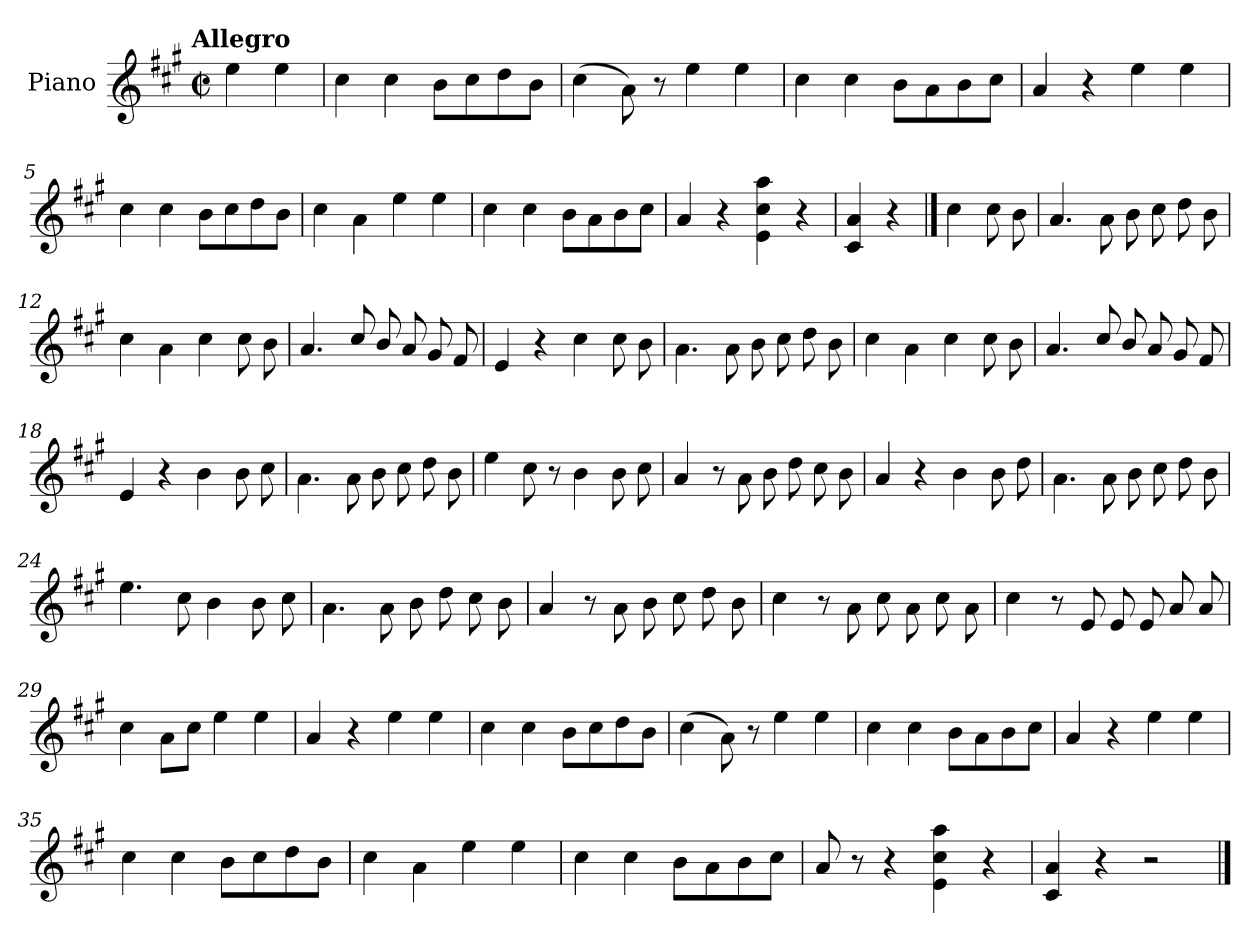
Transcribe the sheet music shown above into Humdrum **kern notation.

**kern
*part1
*staff1
*I"Piano
*I'Pno.
*clefG2
*k[f#c#g#]
!!LO:TX:omd:t=Allegro
*M2/2
*met(c|)
*MM144
=
4ee\
4ee\
=1
4cc#\
4cc#\
8b\L
8cc#\
8dd\
8b\J
=2
(>4cc#\
8a\)
8r
4ee\
4ee\
=3
4cc#\
4cc#\
8b\L
8a\
8b\
8cc#\J
!!LO:LB:g=z
=4
4a/
4r
4ee\
4ee\
=5
4cc#\
4cc#\
8b\L
8cc#\
8dd\
8b\J
=6
4cc#\
4a\
4ee\
4ee\
=7
4cc#\
4cc#\
8b\L
8a\
8b\
8cc#\J
!!LO:LB:g=z
=8
4a/
4r
4e\ 4cc#\ 4aa\
4r
=9
4c#/ 4a/
4r
==10
4cc#\
8cc#\
8b\
=11
4.a/
8a\
8b\
8cc#\
8dd\
8b\
!!LO:LB:g=z
=12
4cc#\
4a\
4cc#\
8cc#\
8b\
=13
4.a/
8cc#/
8b/
8a/
8g#/
8f#/
=14
4e/
4r
4cc#\
8cc#\
8b\
=15
4.a\
8a\
8b\
8cc#\
8dd\
8b\
!!LO:LB:g=z
=16
4cc#\
4a\
4cc#\
8cc#\
8b\
=17
4.a/
8cc#/
8b/
8a/
8g#/
8f#/
=18
4e/
4r
4b\
8b\
8cc#\
=19
4.a\
8a\
8b\
8cc#\
8dd\
8b\
!!LO:LB:g=z
=20
4ee\
8cc#\
8r
4b\
8b\
8cc#\
=21
4a/
8r
8a\
8b\
8dd\
8cc#\
8b\
=22
4a/
4r
4b\
8b\
8dd\
=23
4.a\
8a\
8b\
8cc#\
8dd\
8b\
!!LO:LB:g=z
=24
4.ee\
8cc#\
4b\
8b\
8cc#\
=25
4.a\
8a\
8b\
8dd\
8cc#\
8b\
=26
4a/
8r
8a\
8b\
8cc#\
8dd\
8b\
=27
4cc#\
8r
8a\
8cc#\
8a\
8cc#\
8a\
!!LO:LB:g=z
=28
4cc#\
8r
8e/
8e/
8e/
8a/
8a/
=29
4cc#\
8a\L
8cc#\J
4ee\
4ee\
=30
4a/
4r
4ee\
4ee\
=31
4cc#\
4cc#\
8b\L
8cc#\
8dd\
8b\J
!!LO:LB:g=z
=32
(>4cc#\
8a\)
8r
4ee\
4ee\
=33
4cc#\
4cc#\
8b\L
8a\
8b\
8cc#\J
=34
4a/
4r
4ee\
4ee\
=35
4cc#\
4cc#\
8b\L
8cc#\
8dd\
8b\J
!!LO:LB:g=z
=36
4cc#\
4a\
4ee\
4ee\
=37
4cc#\
4cc#\
8b\L
8a\
8b\
8cc#\J
=38
8a/
8r
4r
4e\ 4cc#\ 4aa\
4r
=39
4c#/ 4a/
4r
2r
==
*-
